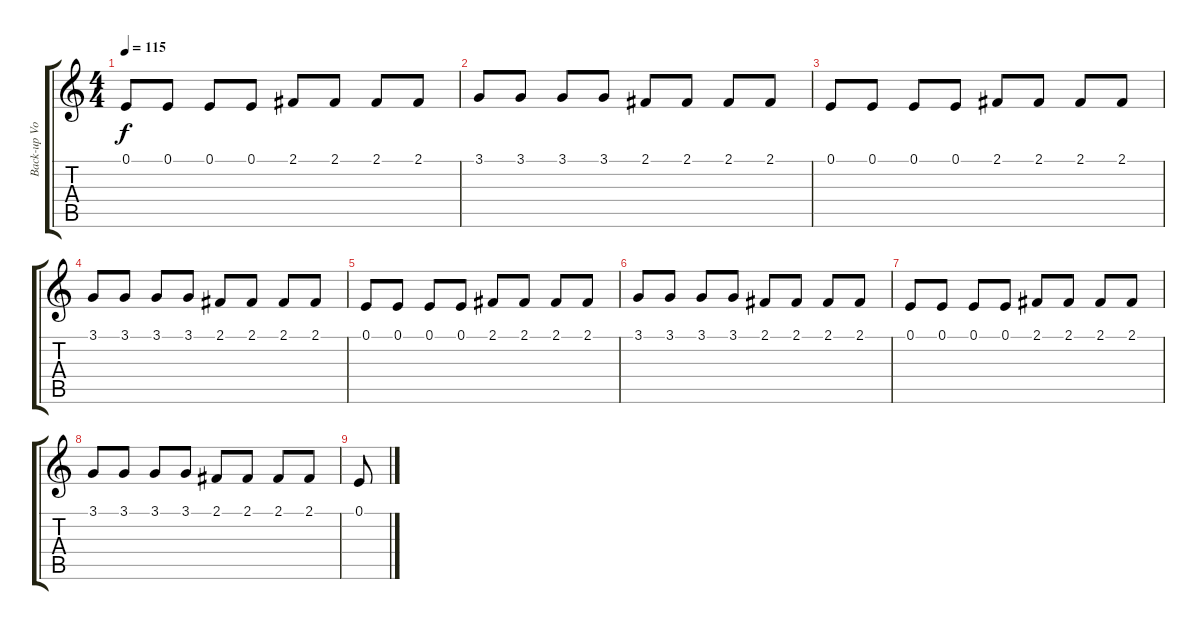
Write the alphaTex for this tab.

\track ("Back-up Vocals" "Back-up Vo") {instrument fx7echoes}
\staff {score tabs}
\tuning (E4 B3 G3 D3 A2 E2) {hide}
\ts (4 4)
\tempo 115
\clef g2
\ks c
0.1.8{dy f} 0.1.8 0.1.8 0.1.8 2.1.8 2.1.8 2.1.8 2.1.8 |
3.1.8 3.1.8 3.1.8 3.1.8 2.1.8 2.1.8 2.1.8 2.1.8 |
0.1.8 0.1.8 0.1.8 0.1.8 2.1.8 2.1.8 2.1.8 2.1.8 |
3.1.8 3.1.8 3.1.8 3.1.8 2.1.8 2.1.8 2.1.8 2.1.8 |
0.1.8 0.1.8 0.1.8 0.1.8 2.1.8 2.1.8 2.1.8 2.1.8 |
3.1.8 3.1.8 3.1.8 3.1.8 2.1.8 2.1.8 2.1.8 2.1.8 |
0.1.8 0.1.8 0.1.8 0.1.8 2.1.8 2.1.8 2.1.8 2.1.8 |
3.1.8 3.1.8 3.1.8 3.1.8 2.1.8 2.1.8 2.1.8 2.1.8 |
0.1.8
